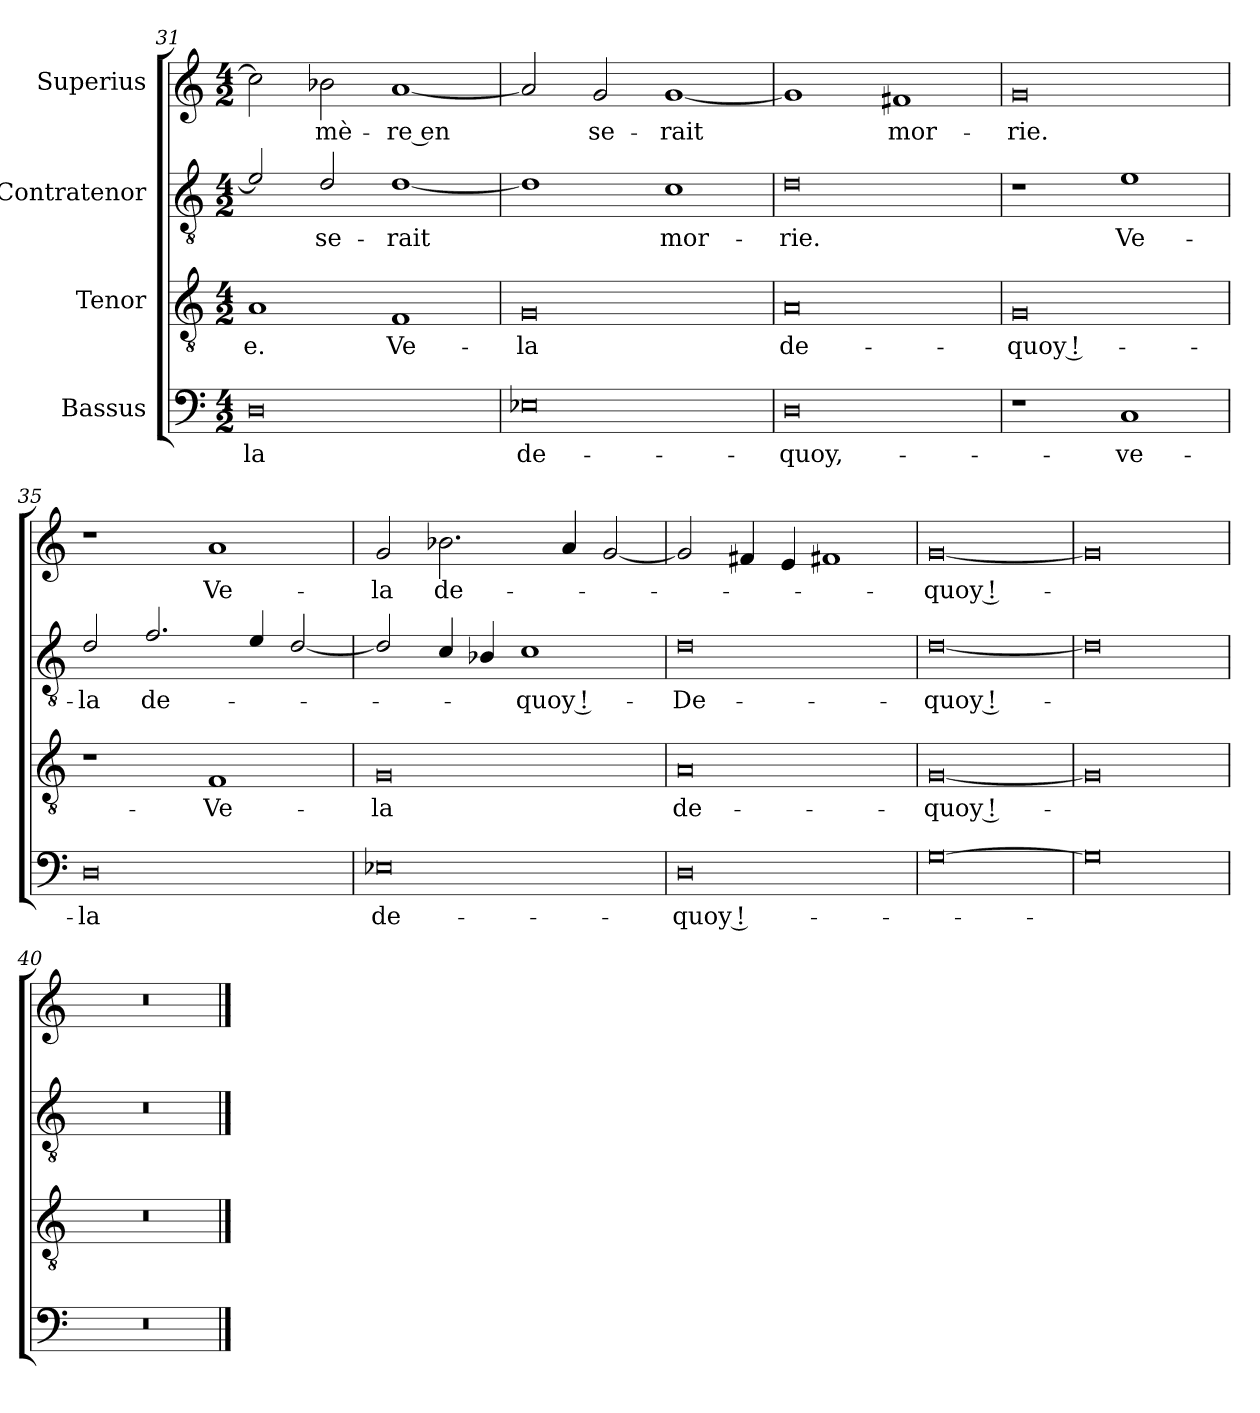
**kern	**text	**kern	**text	**kern	**text	**kern	**text
*part4	*part4	*part3	*part3	*part2	*part2	*part1	*part1
*staff4	*staff4	*staff3	*staff3	*staff2	*staff2	*staff1	*staff1
*I"Bassus	*	*I"Tenor	*	*I"Contratenor	*	*I"Superius	*
*clefF4	*	*clefGv2	*	*clefGv2	*	*clefG2	*
*k[]	*	*k[]	*	*k[]	*	*k[]	*
*M4/2	*	*M4/2	*	*M4/2	*	*M4/2	*
=31	=31	=31	=31	=31	=31	=31	=31
0D\	-la	1A/	-e.	2e/]	.	2cc\]	.
.	.	.	.	2d/	se-	2b-X\	mè-
.	.	1F/	Ve-	[1d/	-rait	[1a/	-re en
=32	=32	=32	=32	=32	=32	=32	=32
0E-X\	de-	0G/	-la	1d/]	.	2a/]	.
.	.	.	.	.	.	2g/	se-
.	.	.	.	1c/	mor-	[1g/	-rait
=33	=33	=33	=33	=33	=33	=33	=33
0D\	quoy,-	0A/	de-	0d/	-rie.	1g/]	.
.	.	.	.	.	.	1f#X/	mor-
=34	=34	=34	=34	=34	=34	=34	=34
1r	.	0G/	quoy !-	1r	.	0g/	-rie.
1C/	ve-	.	.	1e/	Ve-	.	.
=35	=35	=35	=35	=35	=35	=35	=35
0D\	-la	1r	.	2d/	-la	1r	.
.	.	.	.	2.f/	de-	.	.
.	.	1F/	Ve-	.	.	1a/	Ve-
.	.	.	.	4e/	.	.	.
.	.	.	.	[2d/	.	.	.
=36	=36	=36	=36	=36	=36	=36	=36
0E-X\	de-	0G/	-la	2d/]	.	2g/	-la
.	.	.	.	4c/	.	2.b-X\	de-
.	.	.	.	4B-X/	.	.	.
.	.	.	.	1c/	quoy !-	.	.
.	.	.	.	.	.	4a/	.
.	.	.	.	.	.	[2g/	.
=37	=37	=37	=37	=37	=37	=37	=37
0D\	quoy !-	0A/	de-	0d/	De-	2g/]	.
.	.	.	.	.	.	4f#X/	.
.	.	.	.	.	.	4e/	.
.	.	.	.	.	.	1f#X/	.
=38	=38	=38	=38	=38	=38	=38	=38
[0G\	.	[0G/	quoy !-	[0d/	quoy !-	[0g/	quoy !-
=39	=39	=39	=39	=39	=39	=39	=39
0G\]	.	0G/]	.	0d/]	.	0g/]	.
=40	=40	=40	=40	=40	=40	=40	=40
0r	.	0r	.	0r	.	0r	.
==	==	==	==	==	==	==	==
*-	*-	*-	*-	*-	*-	*-	*-
